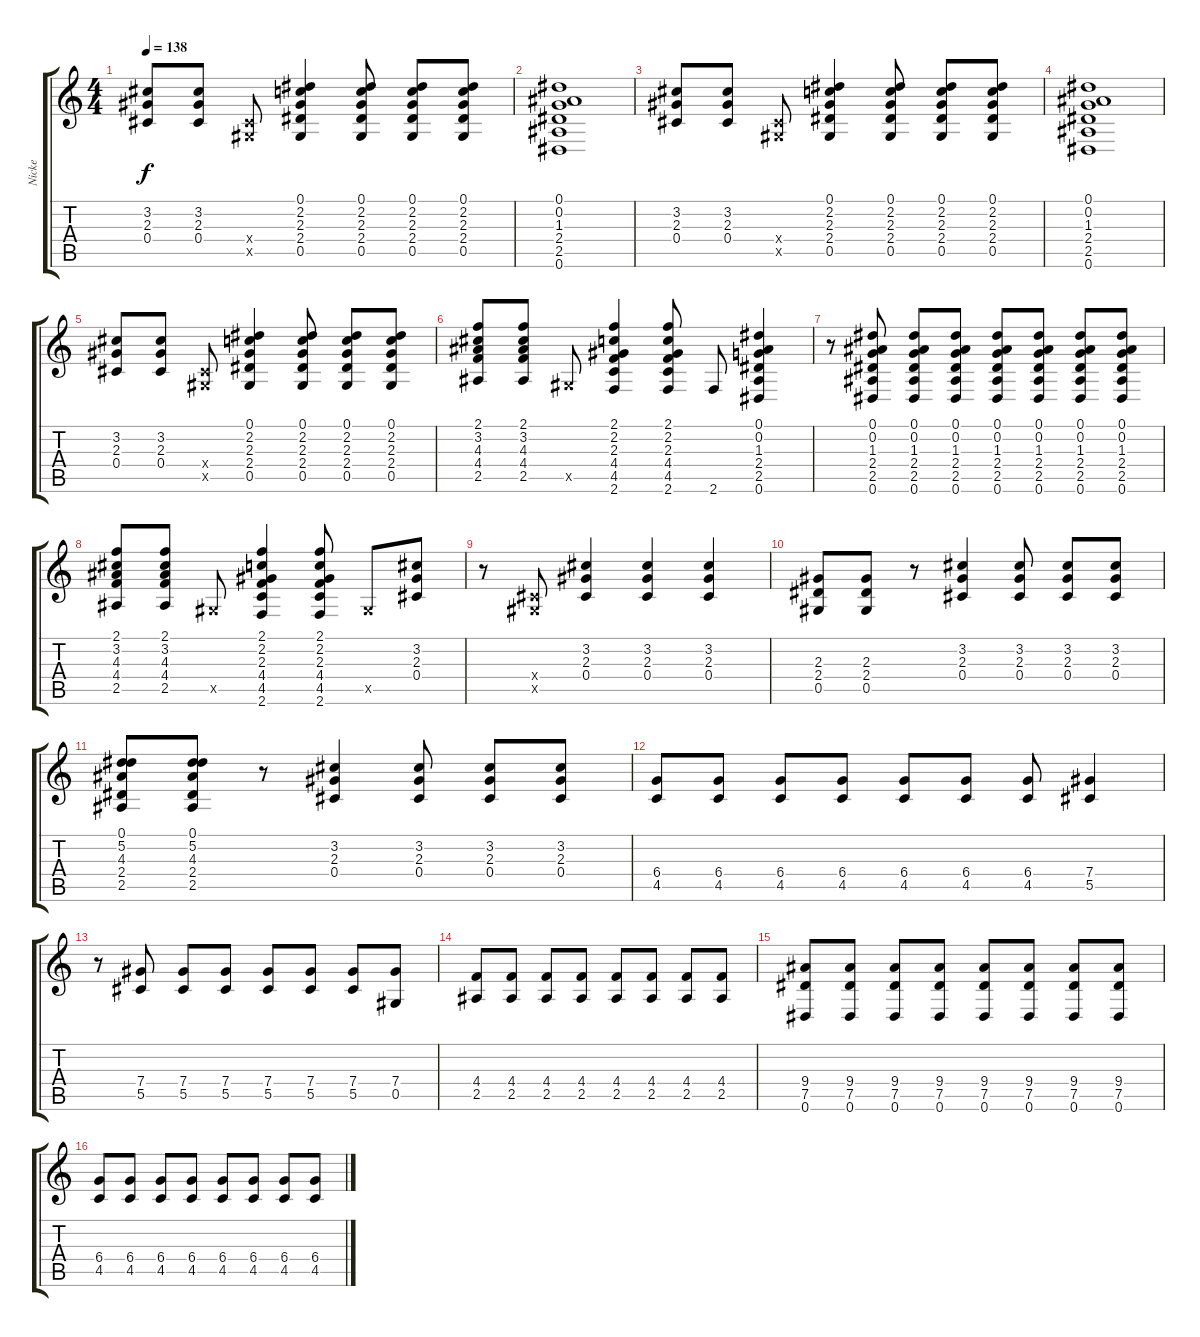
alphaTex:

\track ("Nicke" "Nicke") {instrument electricguitarclean}
\staff {score tabs}
\tuning (Eb4 Bb3 Gb3 Db3 Ab2 Eb2) {hide}
\ts (4 4)
\tempo 138
\clef g2
\ks c
(3.2 2.3 0.4).8{dy f} (3.2 2.3 0.4).8 (0.4{x} 0.5{x}).8 (0.1 2.2 2.3 2.4 0.5).4 (0.1 2.2 2.3 2.4 0.5).8 (0.1 2.2 2.3 2.4 0.5).8 (0.1 2.2 2.3 2.4 0.5).8 |
(0.1 0.2 1.3 2.4 2.5 0.6).1 |
(3.2 2.3 0.4).8 (3.2 2.3 0.4).8 (0.4{x} 0.5{x}).8 (0.1 2.2 2.3 2.4 0.5).4 (0.1 2.2 2.3 2.4 0.5).8 (0.1 2.2 2.3 2.4 0.5).8 (0.1 2.2 2.3 2.4 0.5).8 |
(0.1 0.2 1.3 2.4 2.5 0.6).1 |
(3.2 2.3 0.4).8 (3.2 2.3 0.4).8 (0.4{x} 0.5{x}).8 (0.1 2.2 2.3 2.4 0.5).4 (0.1 2.2 2.3 2.4 0.5).8 (0.1 2.2 2.3 2.4 0.5).8 (0.1 2.2 2.3 2.4 0.5).8 |
(2.1 3.2 4.3 4.4 2.5).8 (2.1 3.2 4.3 4.4 2.5).8 0.5{x}.8 (2.1 2.2 2.3 4.4 4.5 2.6).4 (2.1 2.2 2.3 4.4 4.5 2.6).8 2.6.8 (0.1 0.2 1.3 2.4 2.5 0.6).4 |
r.8 (0.1 0.2 1.3 2.4 2.5 0.6).8 (0.1 0.2 1.3 2.4 2.5 0.6).8 (0.1 0.2 1.3 2.4 2.5 0.6).8 (0.1 0.2 1.3 2.4 2.5 0.6).8 (0.1 0.2 1.3 2.4 2.5 0.6).8 (0.1 0.2 1.3 2.4 2.5 0.6).8 (0.1 0.2 1.3 2.4 2.5 0.6).8 |
(2.1 3.2 4.3 4.4 2.5).8 (2.1 3.2 4.3 4.4 2.5).8 0.5{x}.8 (2.1 2.2 2.3 4.4 4.5 2.6).4 (2.1 2.2 2.3 4.4 4.5 2.6).8 0.5{x}.8 (3.2 2.3 0.4).8 |
r.8 (0.4{x} 0.5{x}).8 (3.2 2.3 0.4).4 (3.2 2.3 0.4).4 (3.2 2.3 0.4).4 |
(2.3 2.4 0.5).8 (2.3 2.4 0.5).8 r.8 (3.2 2.3 0.4).4 (3.2 2.3 0.4).8 (3.2 2.3 0.4).8 (3.2 2.3 0.4).8 |
(0.1 5.2 4.3 2.4 2.5).8 (0.1 5.2 4.3 2.4 2.5).8 r.8 (3.2 2.3 0.4).4 (3.2 2.3 0.4).8 (3.2 2.3 0.4).8 (3.2 2.3 0.4).8 |
(6.4 4.5).8 (6.4 4.5).8 (6.4 4.5).8 (6.4 4.5).8 (6.4 4.5).8 (6.4 4.5).8 (6.4 4.5).8 (7.4 5.5).4 |
r.8 (7.4 5.5).8 (7.4 5.5).8 (7.4 5.5).8 (7.4 5.5).8 (7.4 5.5).8 (7.4 5.5).8 (7.4 0.5).8 |
(4.4 2.5).8 (4.4 2.5).8 (4.4 2.5).8 (4.4 2.5).8 (4.4 2.5).8 (4.4 2.5).8 (4.4 2.5).8 (4.4 2.5).8 |
(9.4 7.5 0.6).8 (9.4 7.5 0.6).8 (9.4 7.5 0.6).8 (9.4 7.5 0.6).8 (9.4 7.5 0.6).8 (9.4 7.5 0.6).8 (9.4 7.5 0.6).8 (9.4 7.5 0.6).8 |
(6.4 4.5).8 (6.4 4.5).8 (6.4 4.5).8 (6.4 4.5).8 (6.4 4.5).8 (6.4 4.5).8 (6.4 4.5).8 (6.4 4.5).8
